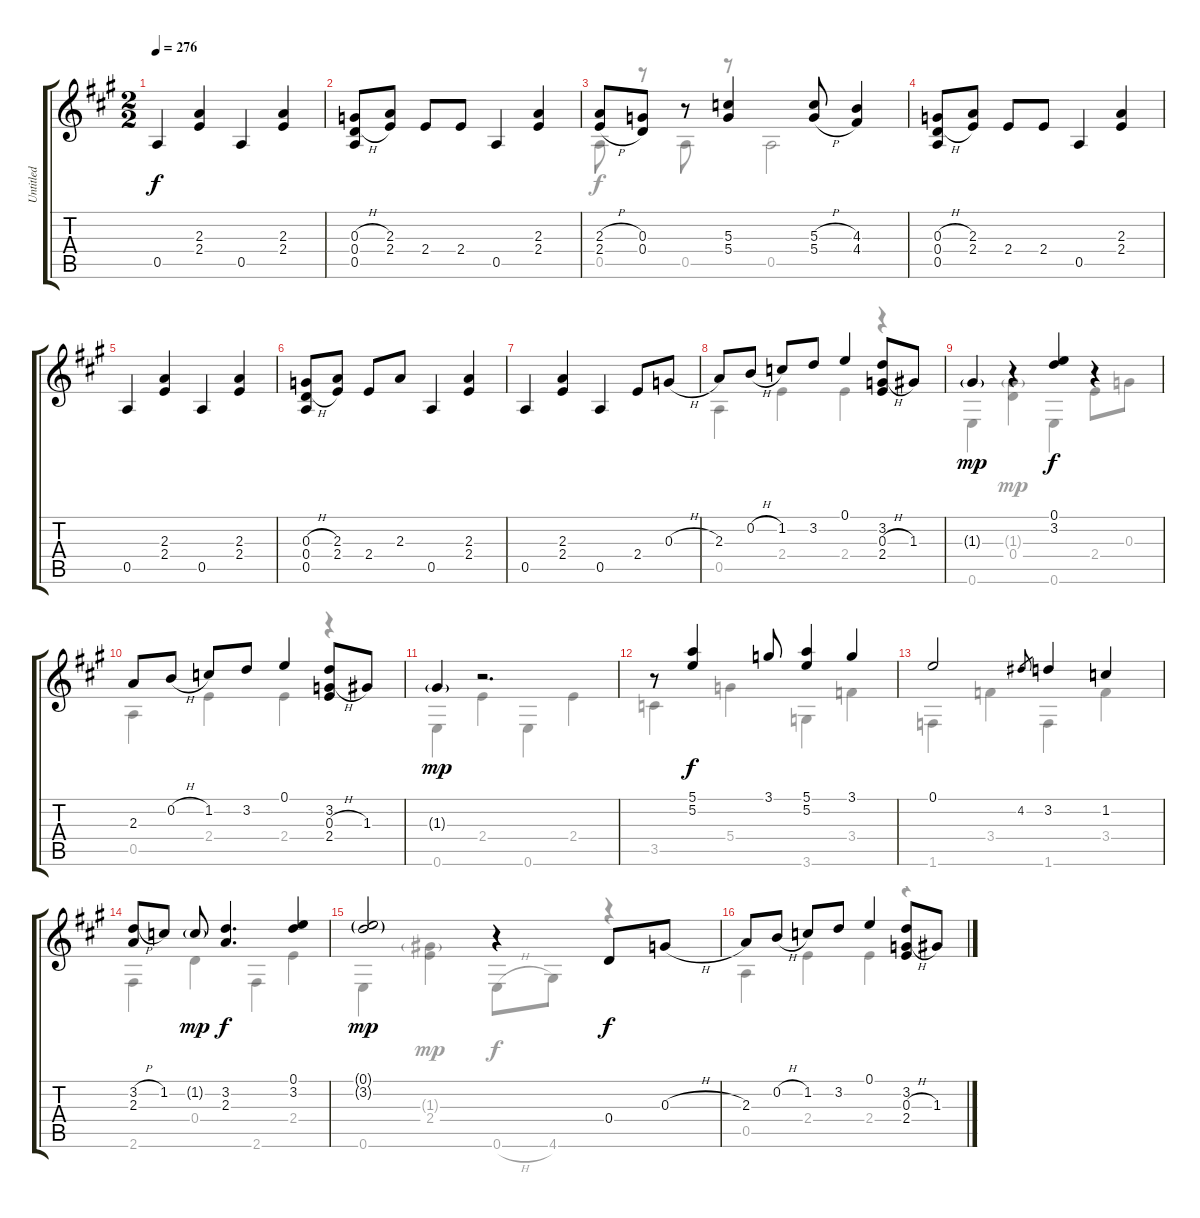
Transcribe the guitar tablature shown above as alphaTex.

\track ("Untitled" "Untitled") {instrument acousticguitarsteel}
\staff {score tabs}
\tuning (E4 B3 G3 D3 A2 E2) {hide}
\voice
\ts (2 2)
\tempo 276
\clef g2
\ks a
0.5.4{dy f} (2.3 2.4).4 0.5.4 (2.3 2.4).4 |
(0.3{h} 0.4{h} 0.5).8 (2.3 2.4).8 2.4.8 2.4.8 0.5.4 (2.3 2.4).4 |
(2.3{h} 2.4{h}).8 (0.3 0.4).8 r.8 (5.3 5.4).4 (5.3{h} 5.4{h}).8 (4.3 4.4).4 |
(0.3{h} 0.4{h} 0.5).8 (2.3 2.4).8 2.4.8 2.4.8 0.5.4 (2.3 2.4).4 |
0.5.4 (2.3 2.4).4 0.5.4 (2.3 2.4).4 |
(0.3{h} 0.4{h} 0.5).8 (2.3 2.4).8 2.4.8 2.3.8 0.5.4 (2.3 2.4).4 |
0.5.4 (2.3 2.4).4 0.5.4 2.4.8 0.3{h}.8 |
2.3.8 0.2{h}.8 1.2.8 3.2.8 0.1.4 (3.2 0.3{h} 2.4).8 1.3.8 |
1.3{g}.4{dy mp} r.4 (0.1 3.2).4{dy f} r.4 |
2.3.8 0.2{h}.8 1.2.8 3.2.8 0.1.4 (3.2 0.3{h} 2.4).8 1.3.8 |
1.3{g}.4{dy mp} r.2{d} |
r.8 (5.1 5.2).4{dy f} 3.1.8 (5.1 5.2).4 3.1.4 |
0.1.2 4.2.8{gr} 3.2.4 1.2.4 |
(3.2{h} 2.3).8 1.2.8 1.2{g}.8{dy mp} (3.2 2.3).4{d dy f} (0.1 3.2).4 |
(0.1{g} 3.2{g}).2{dy mp} r.4 0.4.8{dy f} 0.3{h}.8 |
2.3.8 0.2{h}.8 1.2.8 3.2.8 0.1.4 (3.2 0.3{h} 2.4).8 1.3.8
\voice
\clef g2
\ottava regular
\simile none
\ks a
|
|
0.5.8 r.8 0.5.8 r.8 0.5.2 |
|
|
|
|
0.5.4 2.4.4 2.4.4 r.4 |
0.6.4 (1.3{g} 0.4).4{dy mp} 0.6.4{dy f} 2.4.8 0.3.8 |
0.5.4 2.4.4 2.4.4 r.4 |
0.6.4 2.4.4 0.6.4 2.4.4 |
3.5.4 5.4.4 3.6.4 3.4.4 |
1.6.4 3.4.4 1.6.4 3.4.4 |
2.6.4 0.4.4 2.6.4 2.4.4 |
0.6.4 (1.3{g} 2.4).4{dy mp} 0.6{h}.8{dy f} 4.6.8 r.4 |
0.5.4 2.4.4 2.4.4 r.4
